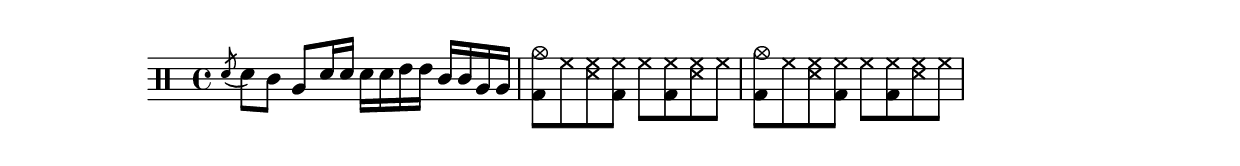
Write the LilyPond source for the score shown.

up = \drummode {
    
}

\drums {
  \acciaccatura sn8 sn8 tomml tomfh sn16 sn
  sn sn tommh tommh tomml tomml tomfh tomfh

  <bd cymc>8 hh <ss hh> <bd hh> hh <bd hh> <ss hh> hh
  <bd cymc>8 hh <ss hh> <bd hh> hh <bd hh> <ss hh> hh
}
